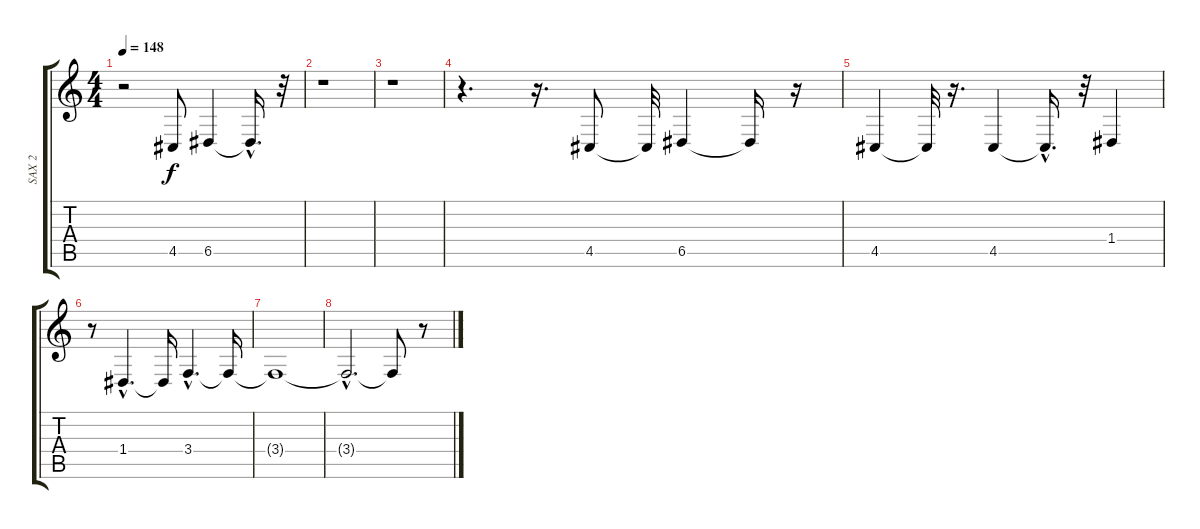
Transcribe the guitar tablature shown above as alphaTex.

\track ("SAX 2" "SAX 2") {instrument tenorsax}
\staff {score tabs}
\tuning (E4 B3 G3 D3 A2 E2) {hide}
\ts (4 4)
\tempo 148
\clef g2
\ks c
r.2{dy f} 4.5.8 6.5.4 6.5{hac t}.16{d} r.32 |
r.1 |
r.1 |
r.4{d} r.16{d} 4.5.8 4.5{t}.32 6.5.4 6.5{t}.16 r.16 |
4.5.4 4.5{t}.32 r.16{d} 4.5.4 4.5{hac t}.16{d} r.32 1.4.4 |
r.8 1.4{hac}.4{d} 1.4{t}.16 3.4{hac}.4{d} 3.4{t}.16 |
3.4{t}.1 |
3.4{hac t}.2{d} 3.4{t}.8 r.8
